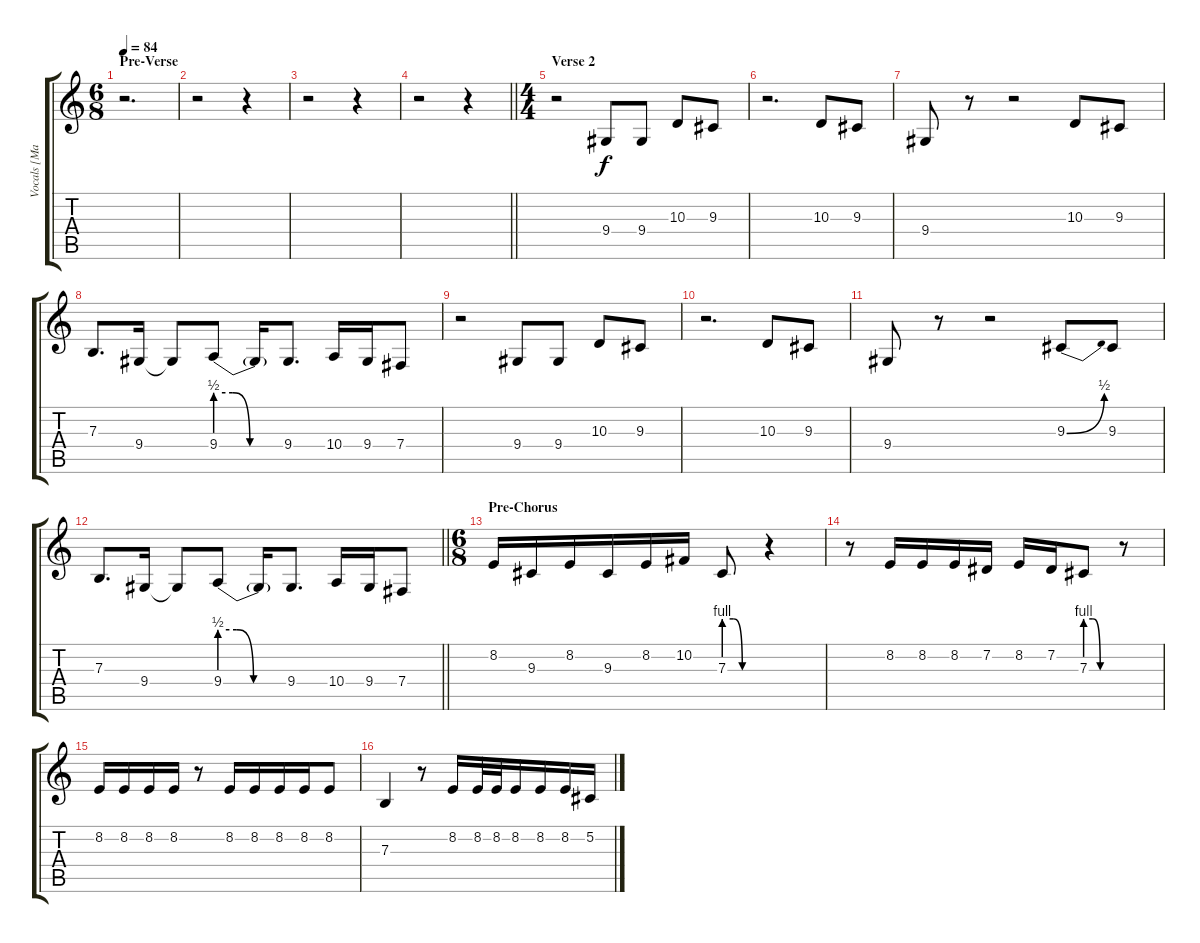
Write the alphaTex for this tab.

\track ("Vocals [Maynard James Keenan]" "Vocals [Ma") {instrument altosax}
\staff {score tabs}
\tuning (Db4 Ab3 E3 B2 Gb2 Db2) {hide}
\ts (6 8)
\section ("" "Pre-Verse")
\tempo 84
\clef g2
\ks c
r.2{d dy f} |
r.2 r.4 |
r.2 r.4 |
\barLineRight lightlight
r.2 r.4 |
\ts (4 4)
\section ("" "Verse 2")
r.2 9.4.8 9.4.8 10.3.8 9.3.8 |
r.2{d} 10.3.8 9.3.8 |
9.4.8 r.8 r.2 10.3.8 9.3.8 |
7.3.8{d} 9.4.16 9.4{t}.8 9.4{be (custom 0 2 15 2 30 0 60 0)}.8 9.4{t}.16 9.4.8{d} 10.4.16 9.4.16 7.4.8 |
r.2 9.4.8 9.4.8 10.3.8 9.3.8 |
r.2{d} 10.3.8 9.3.8 |
9.4.8 r.8 r.2 9.3{be (bend 0 0 60 2)}.8 9.3.8 |
\barLineRight lightlight
7.3.8{d} 9.4.16 9.4{t}.8 9.4{be (custom 0 2 15 2 30 0 60 0)}.8 9.4{t}.16 9.4.8{d} 10.4.16 9.4.16 7.4.8 |
\ts (6 8)
\section ("" "Pre-Chorus")
8.2.16 9.3.16 8.2.16 9.3.16 8.2.16 10.2.16 7.3{be (custom 0 4 15 4 30 0 60 0)}.8 r.4 |
r.8 8.2.16 8.2.16 8.2.16 7.2.16 8.2.16 7.2.16 7.3{be (custom 0 4 15 4 30 0 60 0)}.8 r.8 |
8.2.16 8.2.16 8.2.16 8.2.16 r.8 8.2.16 8.2.16 8.2.16 8.2.16 8.2.8 |
7.3.4 r.8 8.2.16 8.2.32 8.2.32 8.2.16 8.2.16 8.2.16 5.2.16
